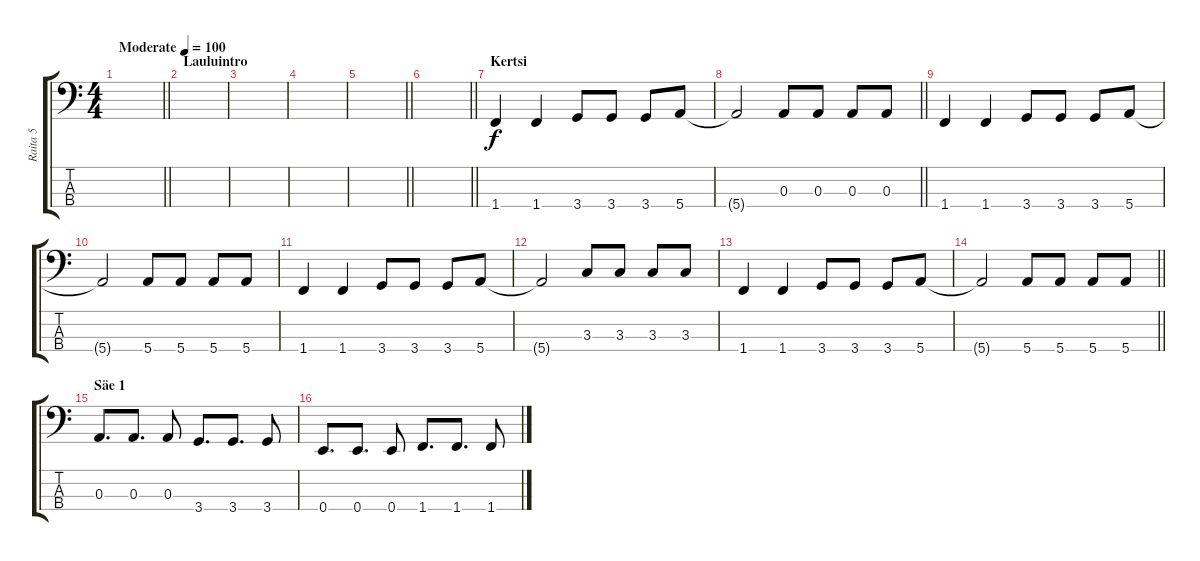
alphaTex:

\track ("Raita 5" "Raita 5") {instrument electricbasspick}
\staff {score tabs}
\tuning (G2 D2 A1 E1) {hide}
\ts (4 4)
\tempo (100 "Moderate")
\clef f4
\barLineRight lightlight
\ks c
|
\section ("" "Lauluintro")
|
|
|
\barLineRight lightlight
|
\barLineRight lightlight
|
\section ("" "Kertsi")
1.4.4 1.4.4 3.4.8 3.4.8 3.4.8 5.4.8 |
\barLineRight lightlight
5.4{t}.2 0.3.8 0.3.8 0.3.8 0.3.8 |
1.4.4 1.4.4 3.4.8 3.4.8 3.4.8 5.4.8 |
5.4{t}.2 5.4.8 5.4.8 5.4.8 5.4.8 |
1.4.4 1.4.4 3.4.8 3.4.8 3.4.8 5.4.8 |
5.4{t}.2 3.3.8 3.3.8 3.3.8 3.3.8 |
1.4.4 1.4.4 3.4.8 3.4.8 3.4.8 5.4.8 |
\barLineRight lightlight
5.4{t}.2 5.4.8 5.4.8 5.4.8 5.4.8 |
\section ("" "Säe 1")
0.3.8{d} 0.3.8{d} 0.3.8 3.4.8{d} 3.4.8{d} 3.4.8 |
0.4.8{d} 0.4.8{d} 0.4.8 1.4.8{d} 1.4.8{d} 1.4.8
